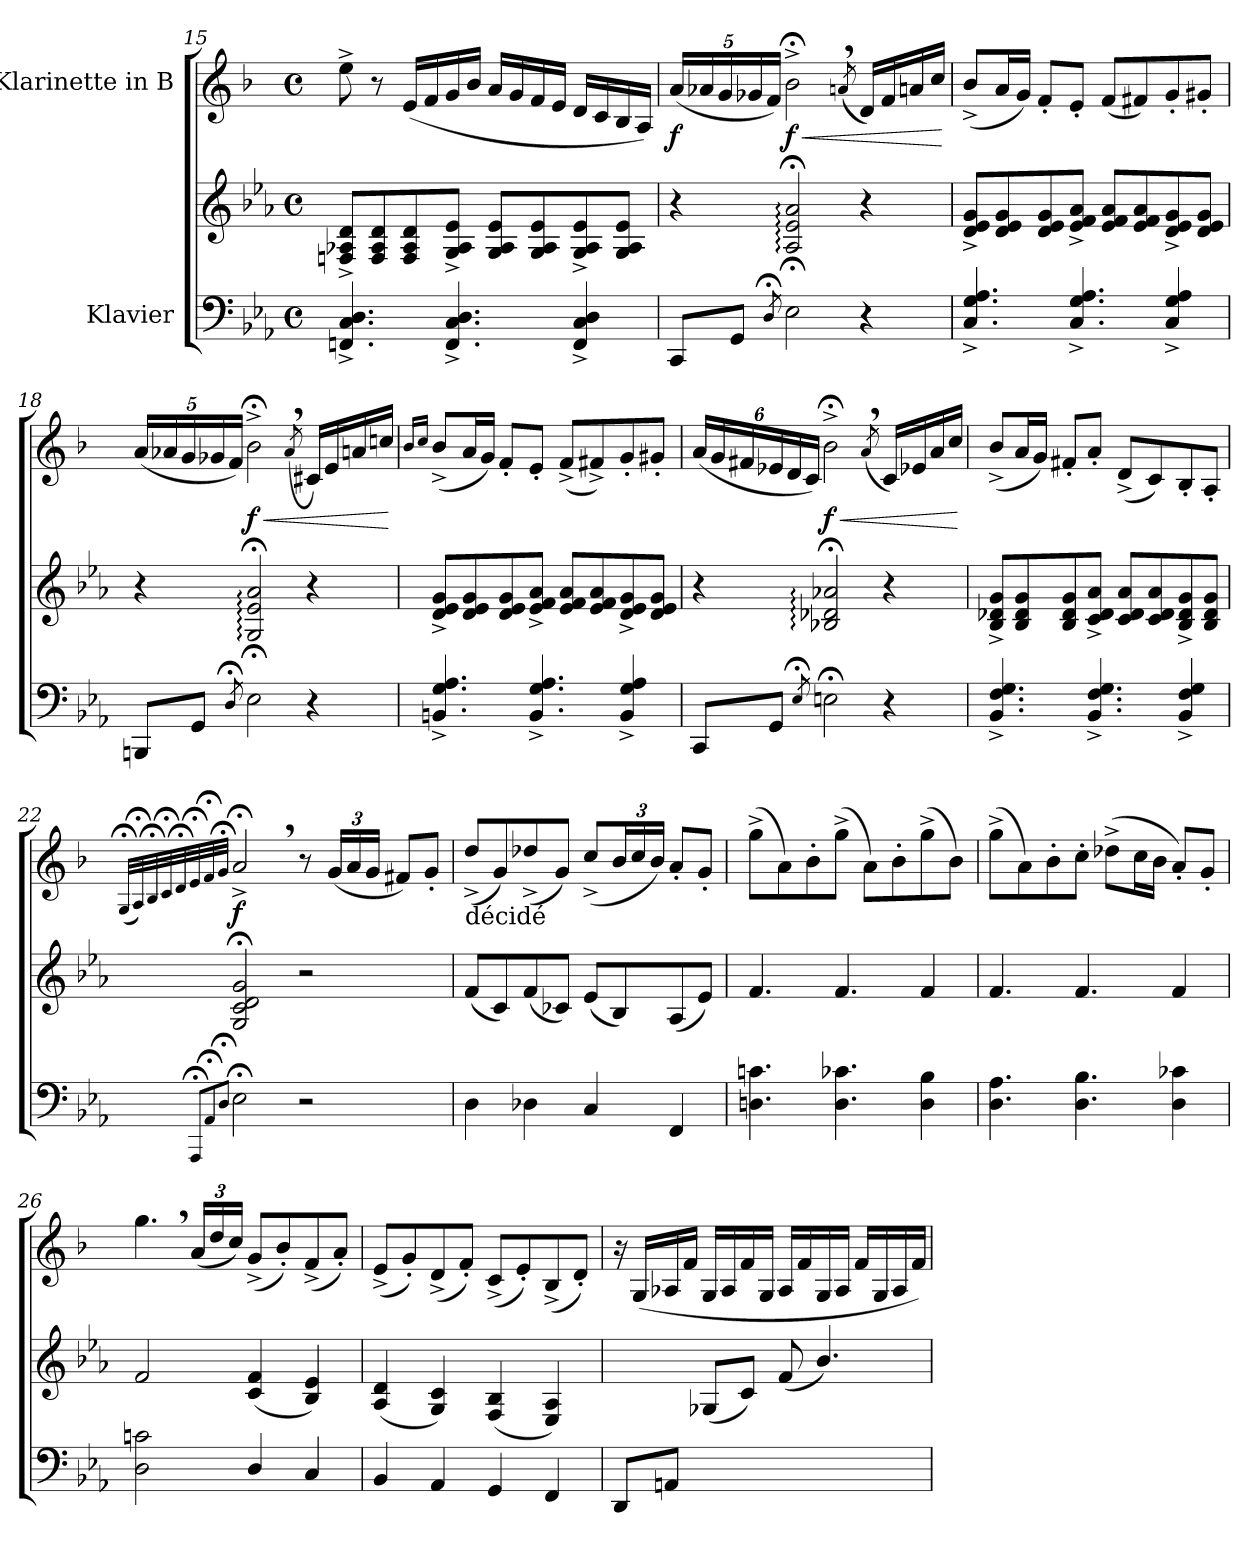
**kern	**kern	**kern	**dynam
*part2	*part2	*part1	*part1
*staff3	*staff2	*staff1	*staff1
*I"Klavier	*	*I"Klarinette in B	*
*clefF4	*clefG2	*clefG2	*
*	*	*ITrd1c2	*
*k[b-e-a-]	*k[b-e-a-]	*k[b-e-a-]	*
*M4/4	*M4/4	*M4/4	*
*met(c)	*met(c)	*met(c)	*
=15	=15	=15	=15
4.FFn/^ 4.C/^ 4.D/^	8Fn/^ 8A-X/^ 8d/^L	8dd^\	.
.	8F/ 8A-/ 8d/	8r	.
.	8F/ 8A-/ 8d/	(<16d/LL	.
.	.	16e-/	.
4.FF/^ 4.C/^ 4.D/^	8G/^ 8A-/^ 8e-/^J	16f/	.
.	.	16a-/JJ	.
.	8G/ 8A-/ 8e-/L	16g/LL	.
.	.	16f/	.
.	8G/ 8A-/ 8e-/	16e-/	.
.	.	16d/JJ	.
4FF/^ 4C/^ 4D/^	8G/^ 8A-/^ 8e-/^	16c/LL	.
.	.	16B-/	.
.	8G/ 8A-/ 8e-/J	16A-/	.
.	.	16G/JJ)	.
=16	=16	=16	=16
*	*	*Xbrackettup	*
!	!	!	!LO:DY:b
8CC/L	4r	(<20g/LL	f
.	.	20g-X/	.
.	.	20f/	.
8GG/J	.	.	.
.	.	20f-X/	.
.	.	20e-/JJ)	.
*	*	*MM70	*
8qD;</	.	.	.
!	!	!	!LO:HP:b
!	!	!	!LO:DY:n=1:b
2E-;<\	2A-/;<: 2e-/;<: 2a-/;<:	2a-;<^,\	< f
*	*	*MM120	*
.	.	(<8qgn/	.
4r	4r	16c/LL)	.
.	.	16e-/	.
.	.	16g/	.
.	.	16b-/JJ	.
.	.	.	[
!!LO:PB:g=z
=17	=17	=17	=17
*	*	*MM138	*
4.C/^ 4.G/^ 4.A-/^	8d/^ 8e-/^ 8g/^L	(<8a-^/L	.
.	8d/ 8e-/ 8g/	16g/L	.
.	.	16f/JJ)	.
.	8d/ 8e-/ 8g/	8e-'/L	.
4.C/^ 4.G/^ 4.A-/^	8e-/^ 8f/^ 8a-/^J	8d'/J	.
.	8e-/ 8f/ 8a-/L	(<8e-/L	.
.	8e-/ 8f/ 8a-/	8en/)	.
4C/^ 4G/^ 4A-/^	8d/^ 8e-/^ 8g/^	8f'/	.
.	8d/ 8e-/ 8g/J	8f#X'/J	.
=18	=18	=18	=18
8BBBn/L	4r	(<20g/LL	.
.	.	20g-X/	.
.	.	20f/	.
8GG/J	.	.	.
.	.	20f-X/	.
.	.	20e-/JJ)	.
*	*	*MM70	*
8qD;</	.	.	.
!	!	!	!LO:HP:b
!	!	!	!LO:DY:n=1:b
2E-;<\	2G/;<: 2e-/;<: 2a-/;<:	2a-;<^,\	< f
*	*	*MM120	*
.	.	(<8qg-/	.
4r	4r	16Bn/LL)	.
.	.	16d/	.
.	.	16gn/	.
.	.	16b-X/JJ	.
.	.	.	[
=19	=19	=19	=19
*	*	*MM138	*
.	.	16qa-/LL	.
.	.	16qb-/JJ	.
4.BBn/^ 4.G/^ 4.A-/^	8d/^ 8e-/^ 8g/^L	(<8a-^/L	.
.	8d/ 8e-/ 8g/	16g/L	.
.	.	16f/JJ)	.
.	8d/ 8e-/ 8g/	8e-'/L	.
4.BB/^ 4.G/^ 4.A-/^	8e-/^ 8f/^ 8a-/^J	8d'/J	.
.	8e-/ 8f/ 8a-/L	(<8e-^/L	.
.	8e-/ 8f/ 8a-/	8en^/)	.
4BB/^ 4G/^ 4A-/^	8d/^ 8e-/^ 8g/^	8f'/	.
.	8d/ 8e-/ 8g/J	8f#X'/J	.
=20	=20	=20	=20
8CC/L	4r	(<24g/LL	.
.	.	24f/	.
.	.	24en/	.
8GG/J	.	24d-X/	.
.	.	24c/	.
.	.	24B-/JJ)	.
*	*	*MM70	*
8qE-;</	.	.	.
!	!	!	!LO:HP:b
!	!	!	!LO:DY:n=1:b
2En;<\	2B-X/;<: 2d-X/;<: 2a-X/;<:	2a-;<^,\	< f
*	*	*MM120	*
.	.	(<8qg/	.
4r	4r	16B-/LL)	.
.	.	16d-X/	.
.	.	16g/	.
.	.	16b-/JJ	.
.	.	.	[
!!LO:LB:g=z
=21	=21	=21	=21
*	*	*MM138	*
4.BB-/^ 4.F/^ 4.G/^	8B-/^ 8d-X/^ 8g/^L	(<8a-^/L	.
.	8B-/ 8d-/ 8g/	16g/L	.
.	.	16f/JJ)	.
.	8B-/ 8d-/ 8g/	8en'/L	.
4.BB-/^ 4.F/^ 4.G/^	8c/^ 8d-/^ 8a-/^J	8g'/J	.
.	8c/ 8d-/ 8a-/L	(<8c^/L	.
.	8c/ 8d-/ 8a-/	8B-/)	.
4BB-/^ 4F/^ 4G/^	8B-/^ 8d-/^ 8g/^	8A-'/	.
.	8B-/ 8d-/ 8g/J	8G'/J	.
=22	=22	=22	=22
*	*	*MM120	*
.	.	(<32qF;</LLL	.
.	.	32qG;</)	.
.	.	32qA-;</	.
.	.	32qB-;</	.
.	.	32qc;</	.
8qAAA-;</L	.	32qd;</	.
8qAA-;</	.	32qe-;</	.
8qD;</J	.	32qf;</JJJ	.
!	!	!	!LO:DY:b
2E-;<\	2G/;< 2c/;< 2d/;< 2g/;<	2g;<^,/	f
*	*	*MM50	*
2r	2r	8r	.
*	*	*MM120	*
.	.	(<24f/LL	.
.	.	24g/	.
.	.	24f/JJ	.
.	.	8en/L)	.
.	.	8f'/J	.
=23	=23	=23	=23
*	*	*MM138	*
!	!	!LO:TX:b:t=décidé	!
4D\	(<8f/L	(<8cc^/L	.
.	8c/)	8f/)	.
4D-X\	(<8f/	(<8cc-X^/	.
.	8c-X/J)	8f/J)	.
4C/	(<8e-/L	(<8b-^/L	.
.	8B-/)	24a-/L	.
.	.	24b-/	.
.	.	24a-/JJ)	.
4FF/	(<8A-/	8g'/L	.
.	8e-/J)	8f'/J	.
=24	=24	=24	=24
4.Dn\ 4.cn\	4.f/	(>8ff^\L	.
.	.	8g\)	.
.	.	8a-'\	.
4.D\ 4.c-X\	4.f/	(>8ff^\J	.
.	.	8g\L)	.
.	.	8a-'\	.
4D\ 4B-\	4f/	(>8ff^\	.
.	.	8a-\J)	.
=25	=25	=25	=25
4.D\ 4.A-\	4.f/	(>8ff^\L	.
.	.	8g\)	.
.	.	8a-'\	.
4.D\ 4.B-\	4.f/	8b-'\J	.
.	.	(>8cc-X^\L	.
.	.	16b-\L	.
.	.	16a-\JJ	.
4D\ 4c-X\	4f/	8g'/L)	.
.	.	8f'/J	.
!!LO:LB:g=z
=26	=26	=26	=26
2D\ 2cn\	2f/	4.ff,\	.
.	.	(<24g/LL	.
.	.	24cc/	.
.	.	24b-/JJ)	.
4D/	(<4c/ 4f/	(<8f^/L	.
.	.	8a-'/)	.
4C/	4B-/ 4e-/)	(<8e-^/	.
.	.	8g'/J)	.
=27	=27	=27	=27
4BB-/	(<4A-/ 4d/	(<8d^/L	.
.	.	8f'/)	.
4AA-/	4G/ 4c/)	(<8c^/	.
.	.	8e-'/J)	.
4GG/	(<4F/ 4B-/	(<8B-^/L	.
.	.	8d'/)	.
4FF/	4E-/ 4A-/)	(<8A-^/	.
.	.	8c'/J)	.
=28	=28	=28	=28
8DD/L	4ryy	16r	.
.	.	(<16F/LL	.
8AAn/J	.	16G-X/	.
.	.	16e-/JJ	.
4ryy	(<8G-X/L	16F/LL	.
.	.	16G-/	.
.	8c/J)	16e-/	.
.	.	16F/JJ	.
2ryy	(<8f/	16G-/LL	.
.	.	16e-/	.
.	4.b-/)	16F/	.
.	.	16G-/JJ	.
.	.	16e-/LL	.
.	.	16F/	.
.	.	16G-/	.
.	.	16e-/JJ)	.
=	=	=	=
*-	*-	*-	*-
